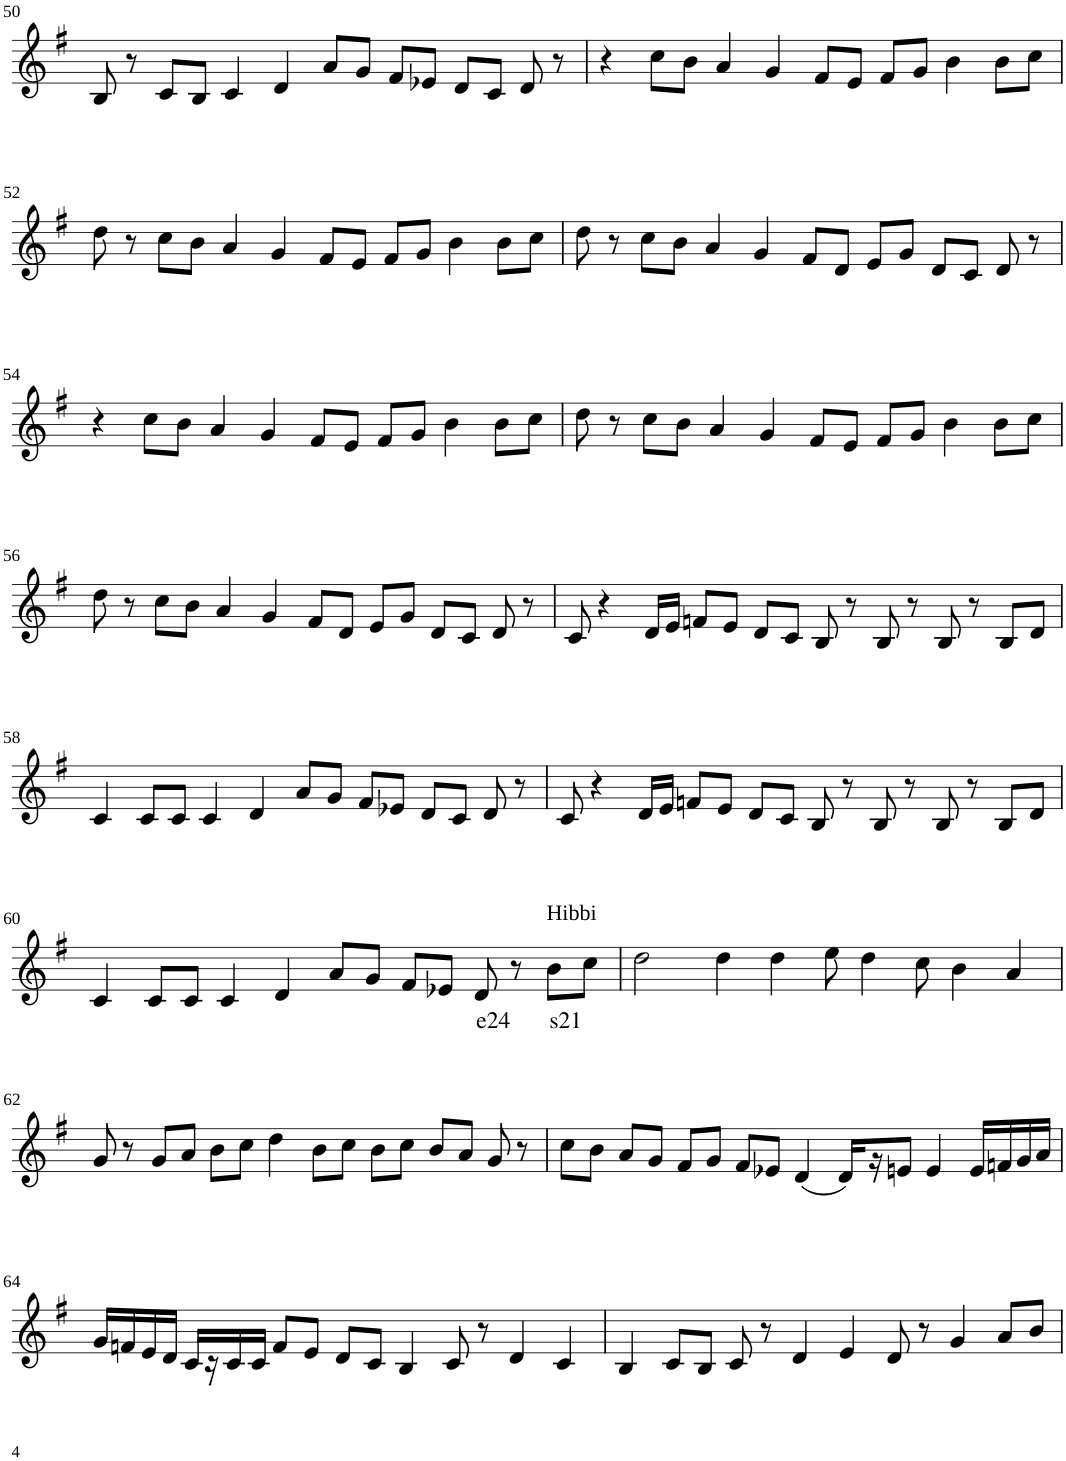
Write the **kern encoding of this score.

**kern	**text
*part1	*part1
*staff1	*staff1
*I"Violin	*
!!LO:PB:g=z
*clefG2	*
*k[f#]	*
*G:	*
*M8/4	*
=50	=50
8B/	.
8r	.
8c/L	.
8B/J	.
4c/	.
4d/	.
8a/L	.
8g/J	.
8f#/L	.
8e-X/J	.
8d/L	.
8c/J	.
8d/	.
8r	.
=51	=51
4r	.
8cc\L	.
8b\J	.
4a/	.
4g/	.
8f#/L	.
8e/J	.
8f#/L	.
8g/J	.
4b\	.
8b\L	.
8cc\J	.
!!LO:LB:g=z
=52	=52
8dd\	.
8r	.
8cc\L	.
8b\J	.
4a/	.
4g/	.
8f#/L	.
8e/J	.
8f#/L	.
8g/J	.
4b\	.
8b\L	.
8cc\J	.
=53	=53
8dd\	.
8r	.
8cc\L	.
8b\J	.
4a/	.
4g/	.
8f#/L	.
8d/J	.
8e/L	.
8g/J	.
8d/L	.
8c/J	.
8d/	.
8r	.
!!LO:LB:g=z
=54	=54
4r	.
8cc\L	.
8b\J	.
4a/	.
4g/	.
8f#/L	.
8e/J	.
8f#/L	.
8g/J	.
4b\	.
8b\L	.
8cc\J	.
=55	=55
8dd\	.
8r	.
8cc\L	.
8b\J	.
4a/	.
4g/	.
8f#/L	.
8e/J	.
8f#/L	.
8g/J	.
4b\	.
8b\L	.
8cc\J	.
!!LO:LB:g=z
=56	=56
8dd\	.
8r	.
8cc\L	.
8b\J	.
4a/	.
4g/	.
8f#/L	.
8d/J	.
8e/L	.
8g/J	.
8d/L	.
8c/J	.
8d/	.
8r	.
=57	=57
8c/	.
4r	.
16d/LL	.
16e/JJ	.
8fn/L	.
8e/J	.
8d/L	.
8c/J	.
8B/	.
8r	.
8B/	.
8r	.
8B/	.
8r	.
8B/L	.
8d/J	.
!!LO:LB:g=z
=58	=58
4c/	.
8c/L	.
8c/J	.
4c/	.
4d/	.
8a/L	.
8g/J	.
8f#/L	.
8e-X/J	.
8d/L	.
8c/J	.
8d/	.
8r	.
=59	=59
8c/	.
4r	.
16d/LL	.
16e/JJ	.
8fn/L	.
8e/J	.
8d/L	.
8c/J	.
8B/	.
8r	.
8B/	.
8r	.
8B/	.
8r	.
8B/L	.
8d/J	.
!!LO:LB:g=z
=60	=60
4c/	.
8c/L	.
8c/J	.
4c/	.
4d/	.
8a/L	.
8g/J	.
8f#/L	.
8e-X/J	.
!	!LO:LY:b
8d/	e24
8r	.
!LO:TX:a:t=Hibbi	!
!	!LO:LY:b
8b\L	s21
8cc\J	.
=61	=61
2dd\	.
4dd\	.
4dd\	.
8ee\	.
4dd\	.
8cc\	.
4b\	.
4a/	.
!!LO:LB:g=z
=62	=62
8g/	.
8r	.
8g/L	.
8a/J	.
8b\L	.
8cc\J	.
4dd\	.
8b\L	.
8cc\J	.
8b\L	.
8cc\J	.
8b/L	.
8a/J	.
8g/	.
8r	.
=63	=63
8cc\L	.
8b\J	.
8a/L	.
8g/J	.
8f#/L	.
8g/J	.
8f#/L	.
8e-X/J	.
(4d/	.
16d/LL)	.
16r	.
8en/J	.
4e/	.
16e/LL	.
16fn/	.
16g/	.
16a/JJ	.
!!LO:LB:g=z
=64	=64
16g/LL	.
16fn/	.
16e/	.
16d/JJ	.
16c/LL	.
16r	.
16c/	.
16c/JJ	.
8f/L	.
8e/J	.
8d/L	.
8c/J	.
4B/	.
8c/	.
8r	.
4d/	.
4c/	.
=65	=65
4B/	.
8c/L	.
8B/J	.
8c/	.
8r	.
4d/	.
4e/	.
8d/	.
8r	.
4g/	.
8a/L	.
8b/J	.
=	=
*-	*-
